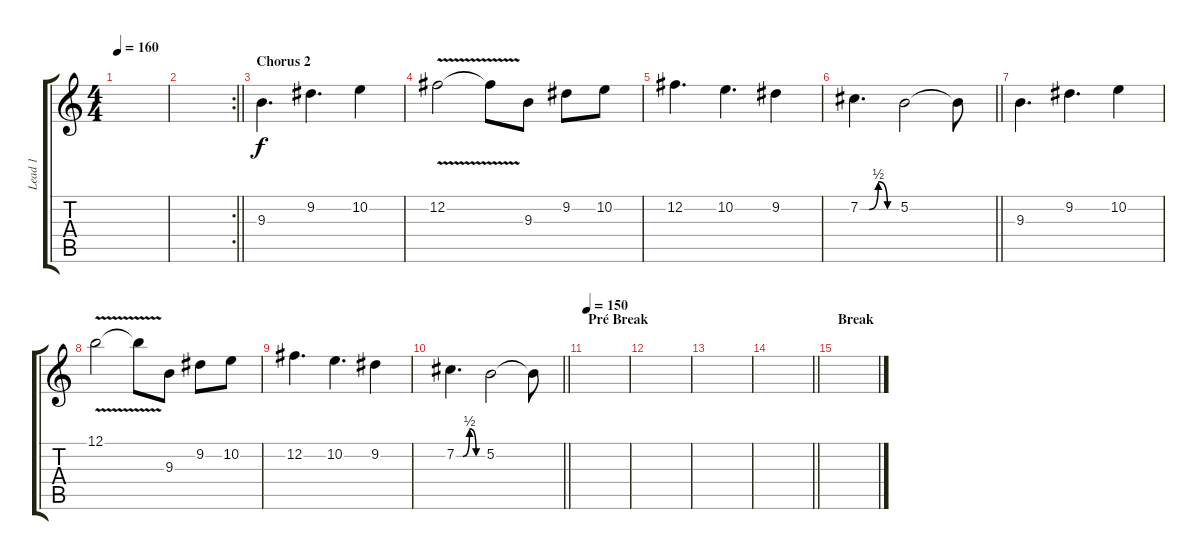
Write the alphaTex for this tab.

\track ("Lead 1" "Lead 1") {instrument distortionguitar}
\staff {score tabs}
\tuning (B3 Gb3 D3 A2 E2 B1) {hide}
\ts (4 4)
\tempo 160
\clef g2
\ks c
|
\rc 2
\barLineRight lightlight
|
\section ("" "Chorus 2")
9.3.4{d} 9.2.4{d} 10.2.4 |
12.2{v}.2 12.2{t}.8 9.3.8 9.2.8 10.2.8 |
12.2.4{d} 10.2.4{d} 9.2.4 |
\barLineRight lightlight
7.2{be (custom 0 0 15 0 30 2 45 0 60 0)}.4{d} 5.2.2 5.2{t}.8 |
9.3.4{d} 9.2.4{d} 10.2.4 |
12.1{v}.2 12.1{t}.8 9.3.8 9.2.8 10.2.8 |
12.2.4{d} 10.2.4{d} 9.2.4 |
\barLineRight lightlight
7.2{be (custom 0 0 15 0 30 2 45 0 60 0)}.4{d} 5.2.2 5.2{t}.8 |
\section ("" "Pré Break")
\tempo 150
|
|
|
\barLineRight lightlight
|
\section ("" "Break")
